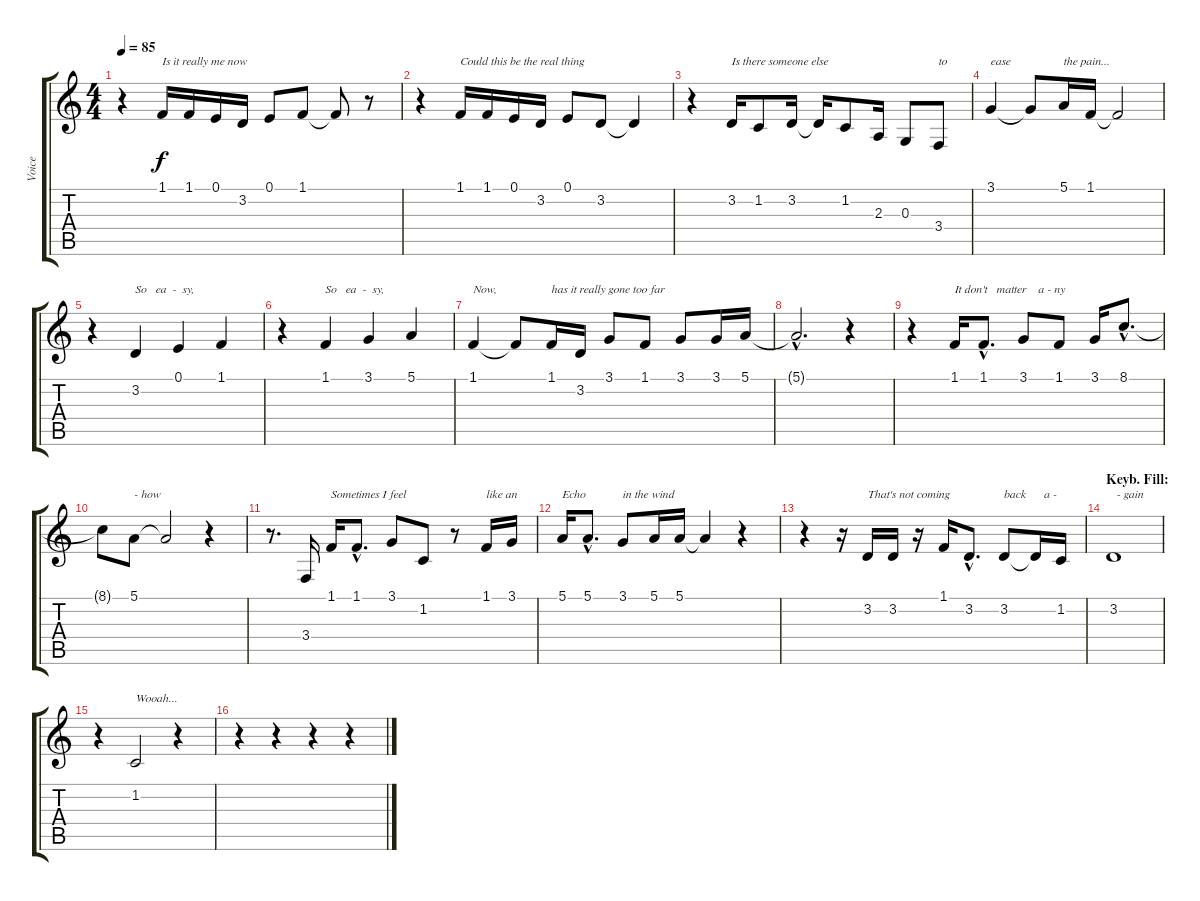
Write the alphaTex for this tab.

\track ("Voice" "Voice") {instrument oboe}
\staff {score tabs}
\tuning (E4 B3 G3 D3 A2 E2) {hide}
\ts (4 4)
\tempo 85
\clef g2
\ks c
r.4{dy f} 1.1.16{txt "Is it really me now"} 1.1.16 0.1.16 3.2.16 0.1.8 1.1.8 1.1{t}.8 r.8 |
r.4 1.1.16{txt "Could this be the real thing"} 1.1.16 0.1.16 3.2.16 0.1.8 3.2.8 3.2{t}.4 |
r.4 3.2.16{txt "Is there someone else"} 1.2.8 3.2.16 3.2{t}.16 1.2.8 2.3.16 0.3.8 3.4.8{txt "to"} |
3.1.4{txt "ease"} 3.1{t}.8 5.1.16{txt "the pain..."} 1.1.16 1.1{t}.2 |
r.4 3.2.4{txt "So   ea  -  sy,"} 0.1.4 1.1.4 |
r.4 1.1.4{txt "So   ea  -  sy,"} 3.1.4 5.1.4 |
1.1.4{txt "Now,"} 1.1{t}.8 1.1.16{txt "has it really gone too far"} 3.2.16 3.1.8 1.1.8 3.1.8 3.1.16 5.1.16 |
5.1{hac t}.2{d} r.4 |
r.4 1.1.16{txt "It don't   matter    a - ny"} 1.1{hac}.8{d} 3.1.8 1.1.8 3.1.16 8.1{hac}.8{d} |
8.1{t}.8 5.1.8{txt "- how"} 5.1{t}.2 r.4 |
r.8{d} 3.4.16 1.1.16{txt "Sometimes I feel"} 1.1{hac}.8{d} 3.1.8 1.2.8 r.8 1.1.16{txt "like an"} 3.1.16 |
5.1.16{txt "Echo"} 5.1{hac}.8{d} 3.1.8{txt "in the wind"} 5.1.16 5.1.16 5.1{t}.4 r.4 |
r.4 r.16 3.2.16{txt "That's not coming"} 3.2.16 r.16 1.1.16 3.2{hac}.8{d} 3.2.8{txt "back      a -"} 3.2{t}.16 1.2.16 |
\section ("" "Keyb. Fill:")
3.2.1{txt " - gain"} |
r.4 1.2.2{txt "Wooah..."} r.4 |
r.4 r.4 r.4 r.4
